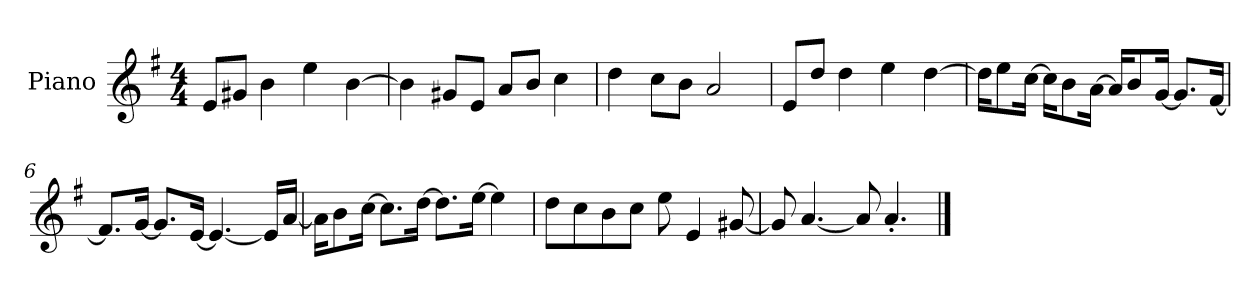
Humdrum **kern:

**kern
*part1
*staff1
*I"Piano
*I'P-no
*clefG2
*k[f#]
*M4/4
*MM90
=1
8e/L
8g#X/J
4b\
4ee\
[4b\
=2
4b\]
8g#X/L
8e/J
8a/L
8b/J
4cc\
=3
4dd\
8cc\L
8b\J
2a/
=4
8e/L
8dd/J
4dd\
4ee\
[4dd\
=5
16dd\KL]
8ee\
[16cc\Jk
16cc\KL]
8b\
[16a\Jk
16a/KL]
8b/
[16g/Jk
8.g/L]
[16f#/Jk
!!LO:LB:g=z
=6
8.f#/L]
[16g/Jk
8.g/L]
[16e/Jk
4.e/_
16e/LL]
[16a/JJ
=7
16a\KL]
8b\
[16cc\Jk
8.cc\L]
[16dd\Jk
8.dd\L]
[16ee\Jk
4ee\]
=8
8dd\L
8cc\
8b\
8cc\J
8ee\
4e/
[8g#X/
=9
8g#/]
[4.a/
8a/]
4.a'/
==
*-
